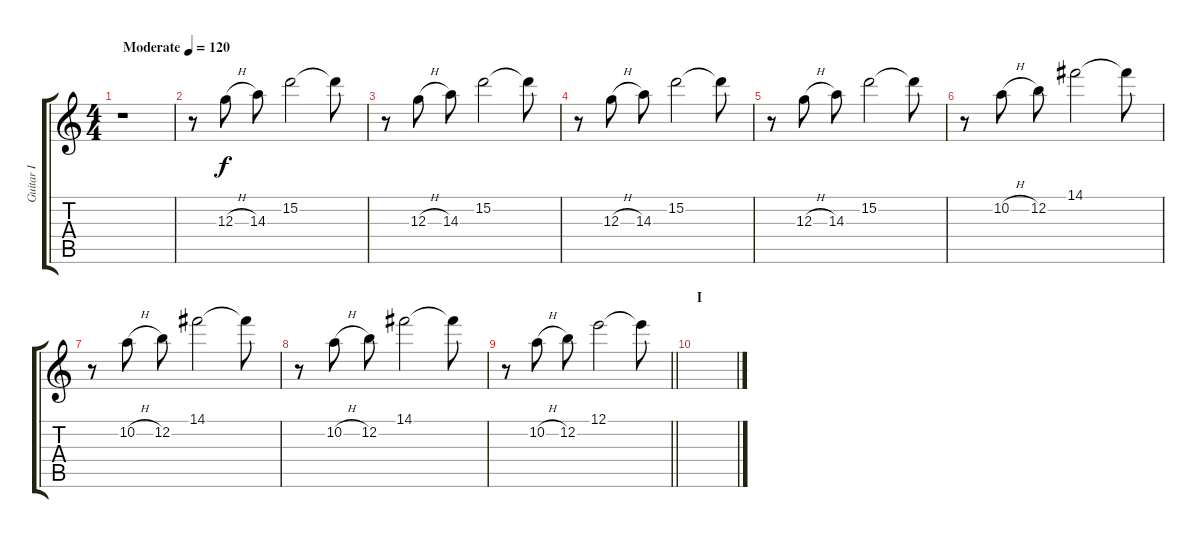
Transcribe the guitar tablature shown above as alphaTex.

\track ("Guitar I" "Guitar I") {instrument electricguitarclean}
\staff {score tabs}
\tuning (E4 B3 G3 D3 A2 E2) {hide}
\ts (4 4)
\tempo (120 "Moderate")
\clef g2
\ks c
r.1{dy f instrument electricguitarclean} |
r.8 12.3{h}.8 14.3.8 15.2.2 15.2{t}.8 |
r.8 12.3{h}.8 14.3.8 15.2.2 15.2{t}.8 |
r.8 12.3{h}.8 14.3.8 15.2.2 15.2{t}.8 |
r.8 12.3{h}.8 14.3.8 15.2.2 15.2{t}.8 |
r.8 10.2{h}.8 12.2.8 14.1.2 14.1{t}.8 |
r.8 10.2{h}.8 12.2.8 14.1.2 14.1{t}.8 |
r.8 10.2{h}.8 12.2.8 14.1.2 14.1{t}.8 |
\barLineRight lightlight
r.8 10.2{h}.8 12.2.8 12.1.2 12.1{t}.8 |
\section ("" "I")
